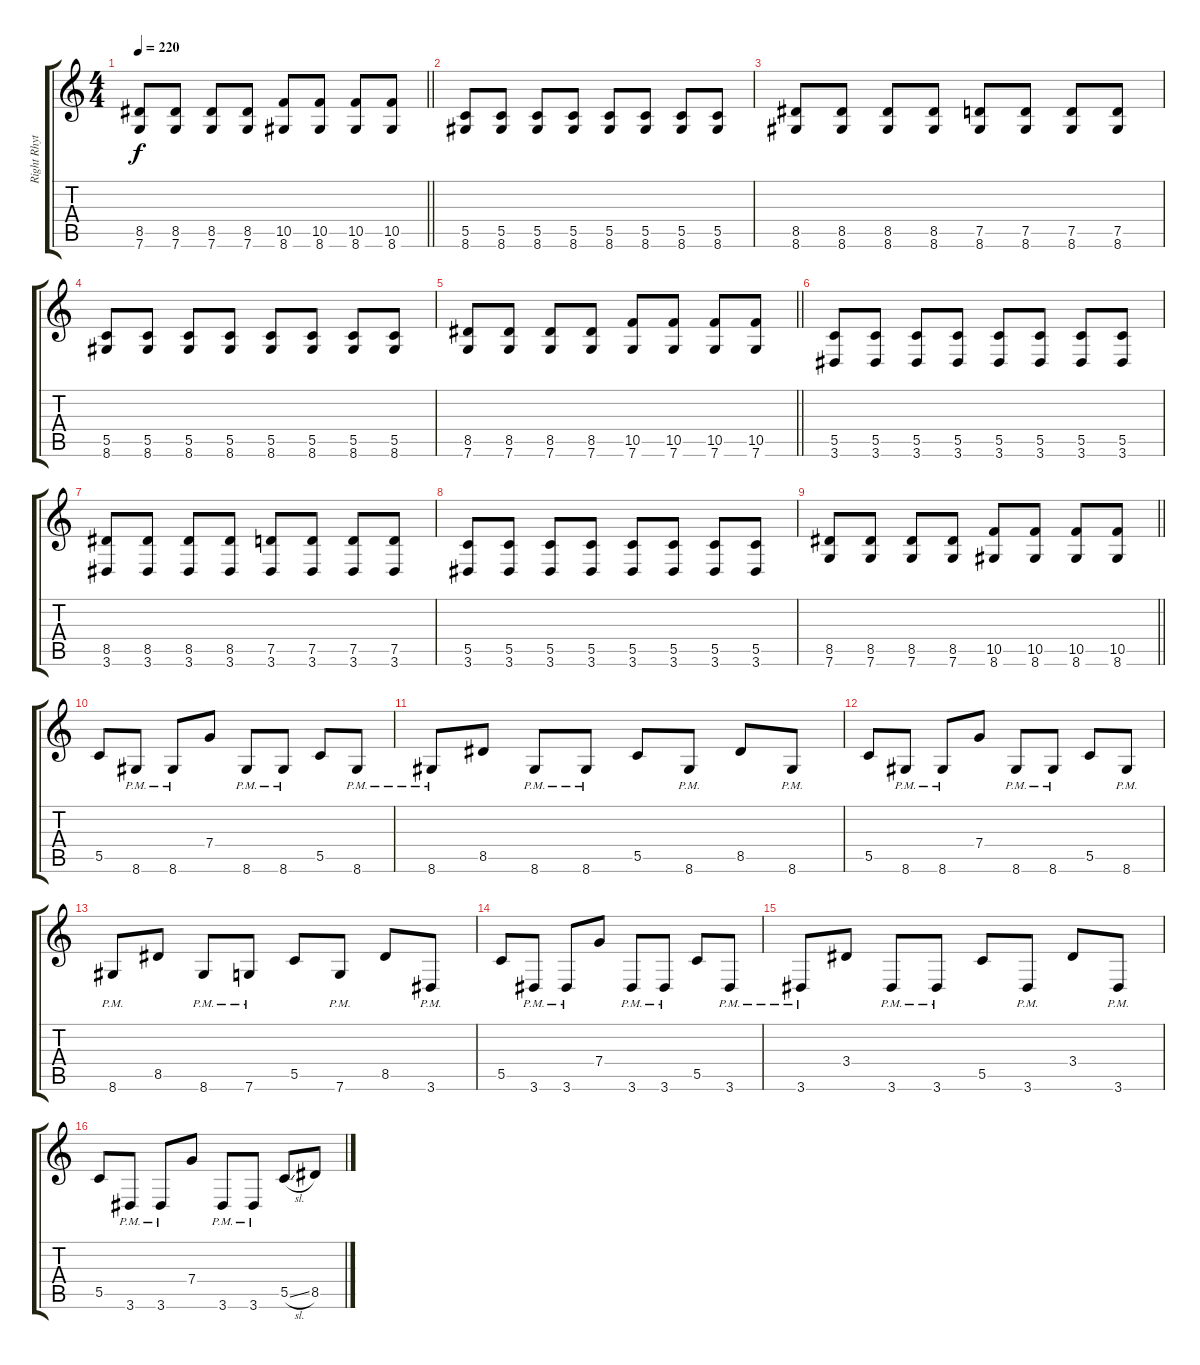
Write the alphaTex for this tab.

\track ("Right Rhythm" "Right Rhyt") {instrument distortionguitar}
\staff {score tabs}
\tuning (D4 A3 F3 C3 G2 C2) {hide}
\ts (4 4)
\tempo 220
\clef g2
\barLineRight lightlight
\ks c
(8.5 7.6).8{dy f} (8.5 7.6).8 (8.5 7.6).8 (8.5 7.6).8 (10.5 8.6).8 (10.5 8.6).8 (10.5 8.6).8 (10.5 8.6).8 |
(5.5 8.6).8 (5.5 8.6).8 (5.5 8.6).8 (5.5 8.6).8 (5.5 8.6).8 (5.5 8.6).8 (5.5 8.6).8 (5.5 8.6).8 |
(8.5 8.6).8 (8.5 8.6).8 (8.5 8.6).8 (8.5 8.6).8 (7.5 8.6).8 (7.5 8.6).8 (7.5 8.6).8 (7.5 8.6).8 |
(5.5 8.6).8 (5.5 8.6).8 (5.5 8.6).8 (5.5 8.6).8 (5.5 8.6).8 (5.5 8.6).8 (5.5 8.6).8 (5.5 8.6).8 |
\barLineRight lightlight
(8.5 7.6).8 (8.5 7.6).8 (8.5 7.6).8 (8.5 7.6).8 (10.5 7.6).8 (10.5 7.6).8 (10.5 7.6).8 (10.5 7.6).8 |
(5.5 3.6).8 (5.5 3.6).8 (5.5 3.6).8 (5.5 3.6).8 (5.5 3.6).8 (5.5 3.6).8 (5.5 3.6).8 (5.5 3.6).8 |
(8.5 3.6).8 (8.5 3.6).8 (8.5 3.6).8 (8.5 3.6).8 (7.5 3.6).8 (7.5 3.6).8 (7.5 3.6).8 (7.5 3.6).8 |
(5.5 3.6).8 (5.5 3.6).8 (5.5 3.6).8 (5.5 3.6).8 (5.5 3.6).8 (5.5 3.6).8 (5.5 3.6).8 (5.5 3.6).8 |
\barLineRight lightlight
(8.5 7.6).8 (8.5 7.6).8 (8.5 7.6).8 (8.5 7.6).8 (10.5 8.6).8 (10.5 8.6).8 (10.5 8.6).8 (10.5 8.6).8 |
\section ("" "")
5.5.8 8.6{pm}.8 8.6{pm}.8 7.4.8 8.6{pm}.8 8.6{pm}.8 5.5.8 8.6{pm}.8 |
8.6{pm}.8 8.5.8 8.6{pm}.8 8.6{pm}.8 5.5.8 8.6{pm}.8 8.5.8 8.6{pm}.8 |
5.5.8 8.6{pm}.8 8.6{pm}.8 7.4.8 8.6{pm}.8 8.6{pm}.8 5.5.8 8.6{pm}.8 |
8.6{pm}.8 8.5.8 8.6{pm}.8 7.6{pm}.8 5.5.8 7.6{pm}.8 8.5.8 3.6{pm}.8 |
5.5.8 3.6{pm}.8 3.6{pm}.8 7.4.8 3.6{pm}.8 3.6{pm}.8 5.5.8 3.6{pm}.8 |
3.6{pm}.8 3.4.8 3.6{pm}.8 3.6{pm}.8 5.5.8 3.6{pm}.8 3.4.8 3.6{pm}.8 |
5.5.8 3.6{pm}.8 3.6{pm}.8 7.4.8 3.6{pm}.8 3.6{pm}.8 5.5{sl}.8 8.5.8
